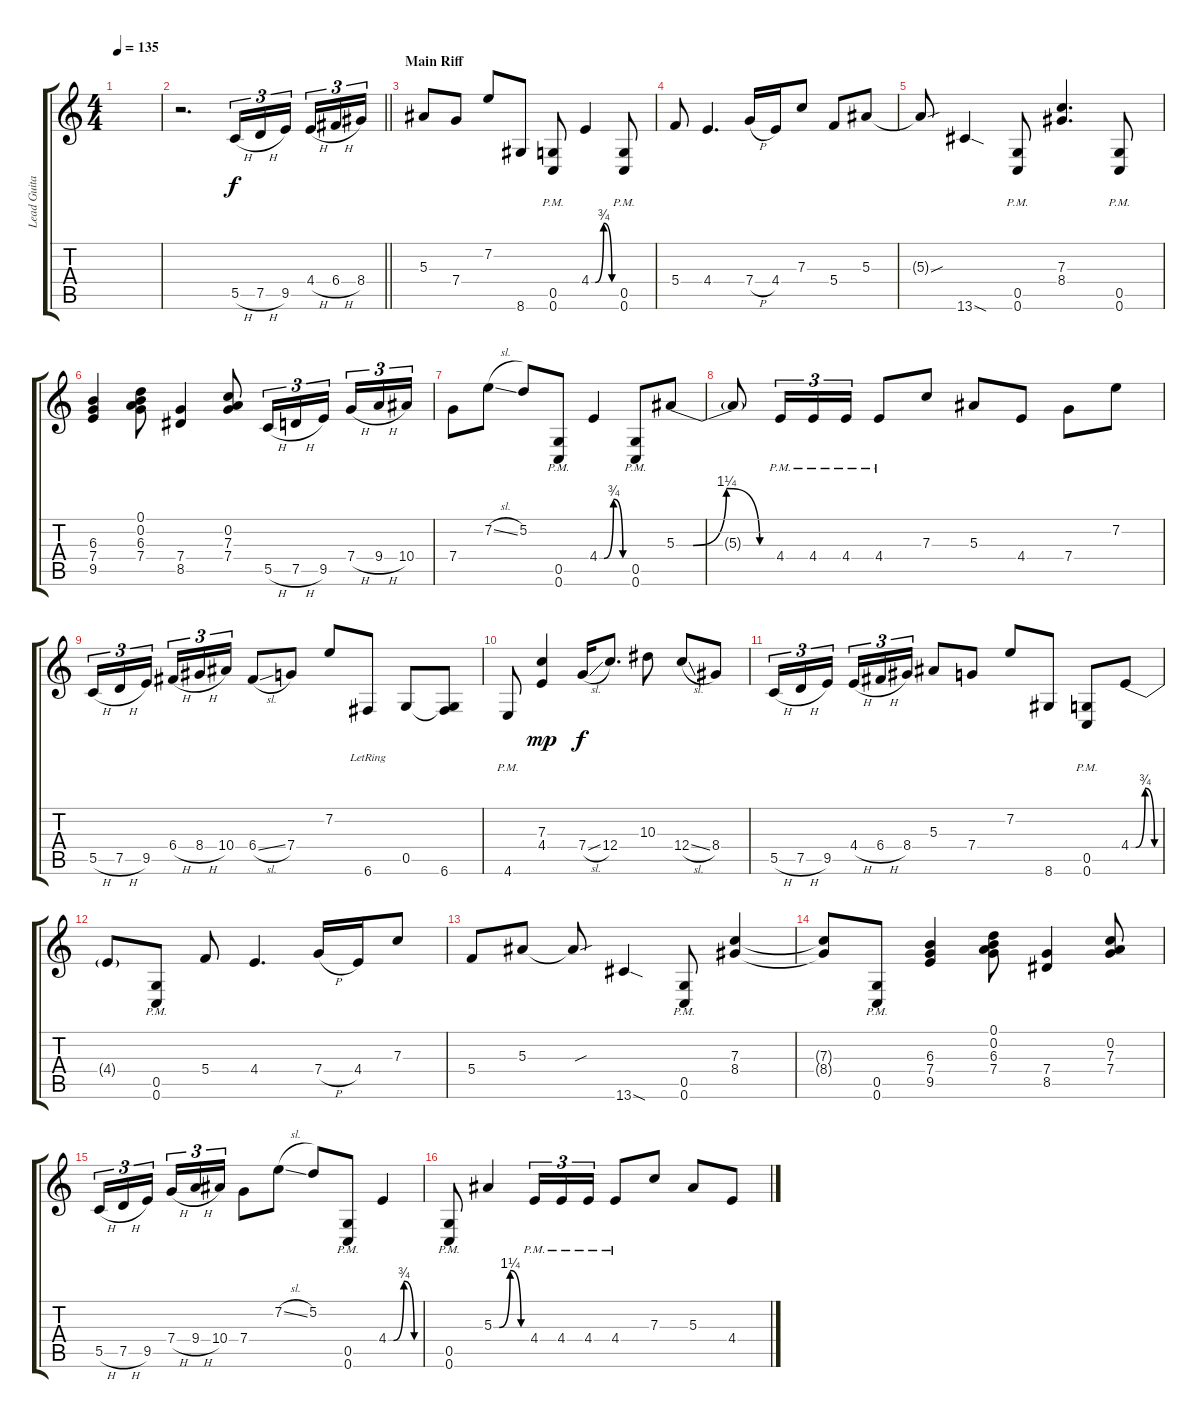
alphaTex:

\track ("Lead Guitar 2" "Lead Guita") {instrument distortionguitar}
\staff {score tabs}
\tuning (D4 A3 F3 C3 G2 C2) {hide}
\ts (4 4)
\tempo 135
\clef g2
\ks c
|
\barLineRight lightlight
r.2{d} 5.5{h}.16{tu (3 2)} 7.5{h}.16{tu (3 2)} 9.5.16{tu (3 2) beam splitsecondary} 4.4{h}.16{tu (3 2)} 6.4{h}.16{tu (3 2)} 8.4.16{tu (3 2)} |
\section ("" "Main Riff")
5.3.8 7.4.8 7.2.8 8.6.8 (0.5{pm} 0.6{pm}).8 4.4{be (custom 0 0 10 0 30 3 50 0 60 0)}.4 (0.5{pm} 0.6{pm}).8 |
5.4.8 4.4.4{d} 7.4{h}.16 4.4.16 7.3.8 5.4.8 5.3.8 |
5.3{sou t}.8 13.6{sod}.4 (0.5{pm} 0.6{pm}).8 (7.3 8.4).4{d} (0.5{pm} 0.6{pm}).8 |
(6.3 7.4 9.5).4 (0.1 0.2 6.3 7.4).8 (7.4 8.5).4 (0.2 7.3 7.4).8 5.5{h}.16{tu (3 2)} 7.5{h}.16{tu (3 2)} 9.5.16{tu (3 2) beam splitsecondary} 7.4{h}.16{tu (3 2)} 9.4{h}.16{tu (3 2)} 10.4.16{tu (3 2)} |
7.4.8 7.2{sl}.8 5.2.8 (0.5{pm} 0.6{pm}).8 4.4{be (custom 0 0 10 0 30 3 50 0 60 0)}.4 (0.5{pm} 0.6{pm}).8 5.3{be (custom 0 0 10 0 30 5 50 0 60 0)}.8 |
5.3{t}.8 4.4{pm}.16{tu (3 2)} 4.4{pm}.16{tu (3 2)} 4.4{pm}.16{tu (3 2)} 4.4{pm}.8 7.3.8 5.3.8 4.4.8 7.4.8 7.2.8 |
5.5{h}.16{tu (3 2)} 7.5{h}.16{tu (3 2)} 9.5.16{tu (3 2) beam splitsecondary} 6.4{h}.16{tu (3 2)} 8.4{h}.16{tu (3 2)} 10.4.16{tu (3 2)} 6.4{sl}.8 7.4.8 7.2.8 6.6{lr}.8 0.5.8 (0.5{t} 6.6).8 |
4.6{pm}.8 (7.3 4.4).4{dy mp} 7.4{sl}.16{dy f} 12.4.8{d} 10.3.8 12.4{sl}.8 8.4.8 |
5.5{h}.16{tu (3 2)} 7.5{h}.16{tu (3 2)} 9.5.16{tu (3 2) beam splitsecondary} 4.4{h}.16{tu (3 2)} 6.4{h}.16{tu (3 2)} 8.4.16{tu (3 2)} 5.3.8 7.4.8 7.2.8 8.6.8 (0.5{pm} 0.6{pm}).8 4.4{be (custom 0 0 10 0 30 3 50 0 60 0)}.8 |
4.4{t}.8 (0.5{pm} 0.6{pm}).8 5.4.8 4.4.4{d} 7.4{h}.16 4.4.16 7.3.8 |
5.4.8 5.3.8 5.3{sou t}.8 13.6{sod}.4 (0.5{pm} 0.6{pm}).8 (7.3 8.4).4 |
(7.3{t} 8.4{t}).8 (0.5{pm} 0.6{pm}).8 (6.3 7.4 9.5).4 (0.1 0.2 6.3 7.4).8 (7.4 8.5).4 (0.2 7.3 7.4).8 |
5.5{h}.16{tu (3 2)} 7.5{h}.16{tu (3 2)} 9.5.16{tu (3 2) beam splitsecondary} 7.4{h}.16{tu (3 2)} 9.4{h}.16{tu (3 2)} 10.4.16{tu (3 2)} 7.4.8 7.2{sl}.8 5.2.8 (0.5{pm} 0.6{pm}).8 4.4{be (custom 0 0 10 0 30 3 50 0 60 0)}.4 |
(0.5{pm} 0.6{pm}).8 5.3{be (custom 0 0 10 0 30 5 50 0 60 0)}.4 4.4{pm}.16{tu (3 2)} 4.4{pm}.16{tu (3 2)} 4.4{pm}.16{tu (3 2)} 4.4{pm}.8 7.3.8 5.3.8 4.4.8
